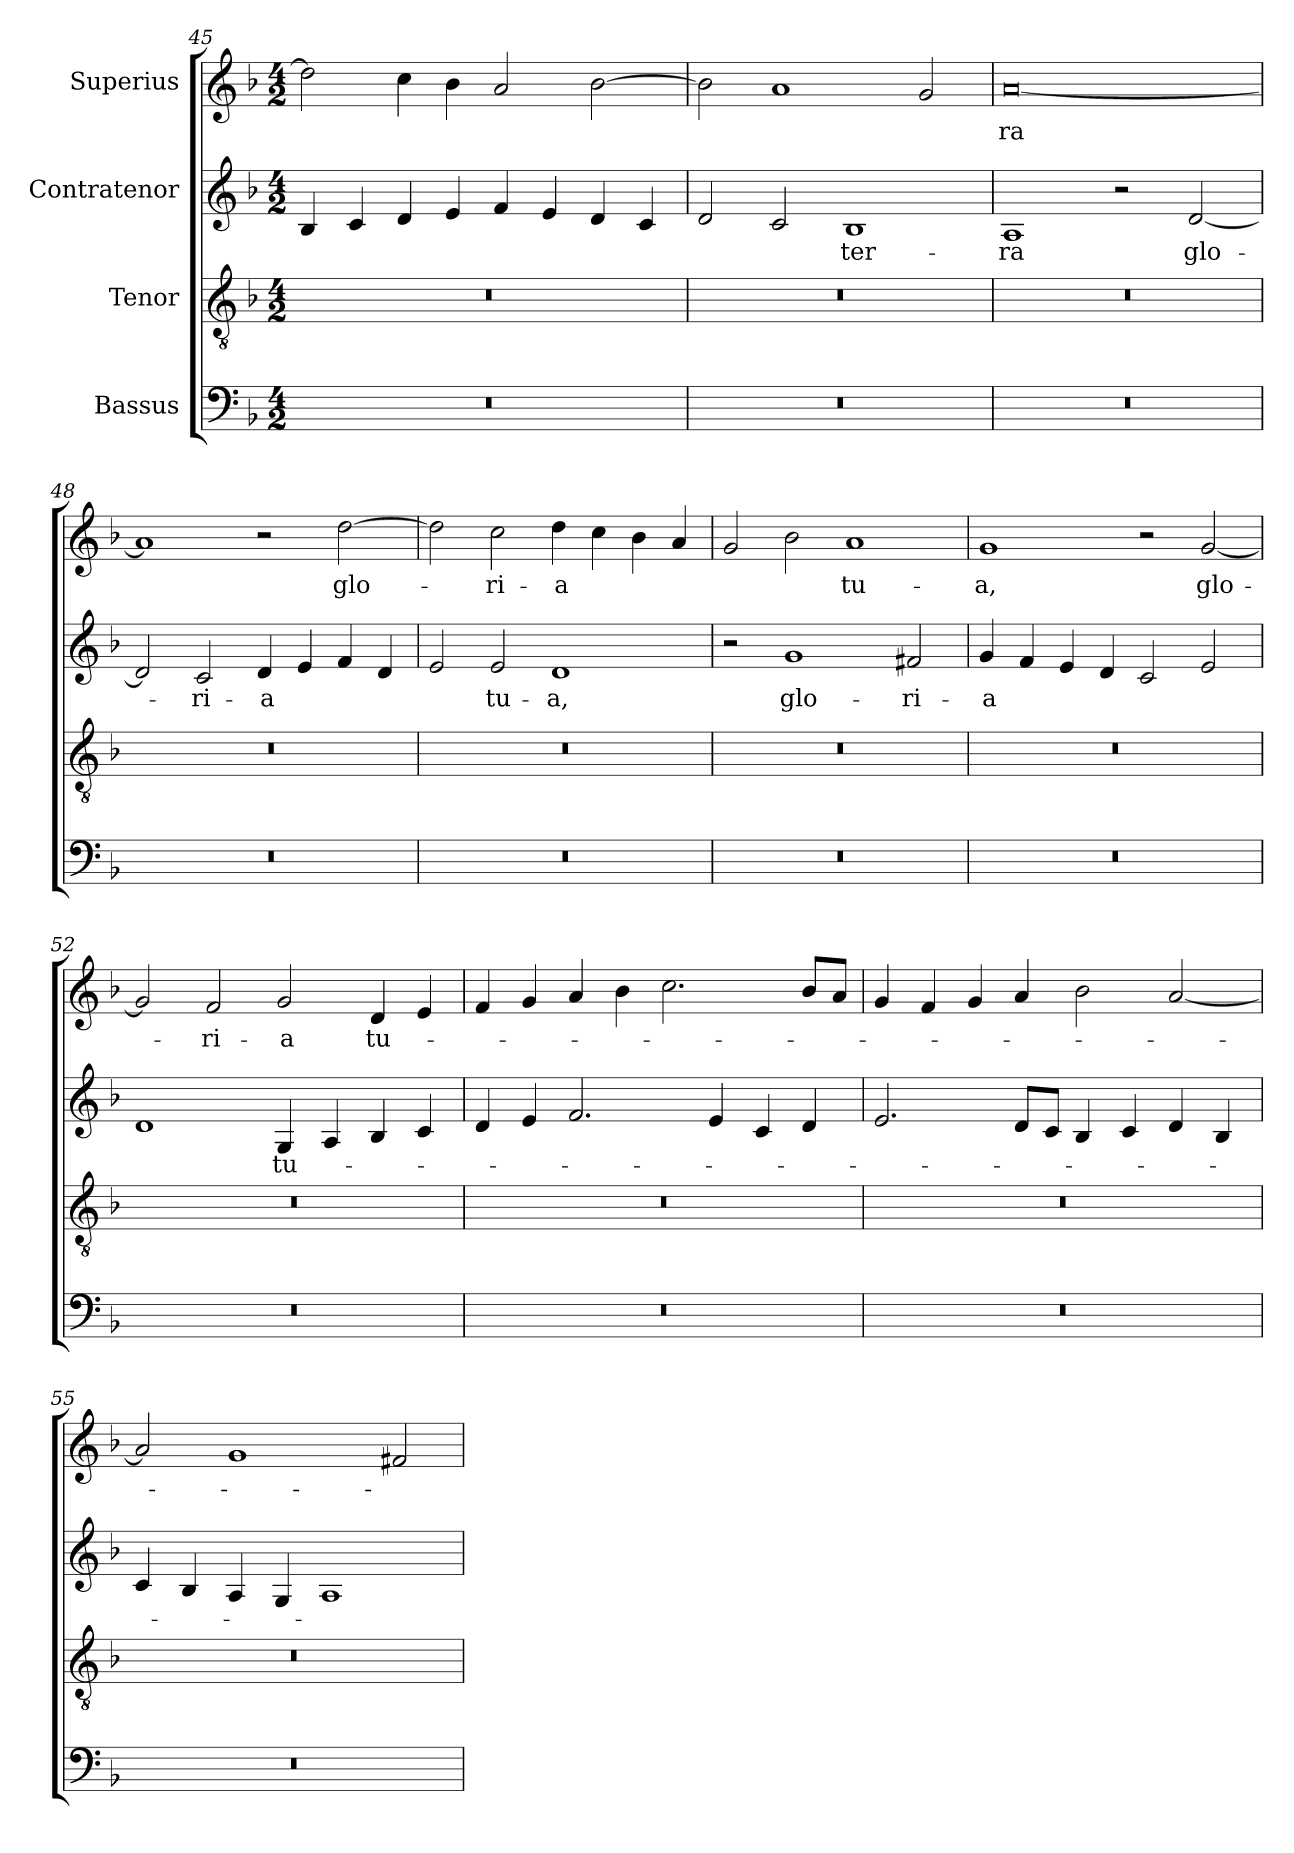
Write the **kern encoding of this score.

**kern	**kern	**kern	**text	**kern	**text
*part4	*part3	*part2	*part2	*part1	*part1
*staff4	*staff3	*staff2	*staff2	*staff1	*staff1
*I"Bassus	*I"Tenor	*I"Contratenor	*	*I"Superius	*
*clefF4	*clefGv2	*clefG2	*	*clefG2	*
*k[b-]	*k[b-]	*k[b-]	*	*k[b-]	*
*M4/2	*M4/2	*M4/2	*	*M4/2	*
=45	=45	=45	=45	=45	=45
0r	0r	4B-/	.	2dd\]	.
.	.	4c/	.	.	.
.	.	4d/	.	4cc\	.
.	.	4e/	.	4b-\	.
.	.	4f/	.	2a/	.
.	.	4e/	.	.	.
.	.	4d/	.	[2b-\	.
.	.	4c/	.	.	.
=46	=46	=46	=46	=46	=46
0r	0r	2d/	.	2b-\]	.
.	.	2c/	.	1a/	.
.	.	1B-/	ter-	.	.
.	.	.	.	2g/	.
=47	=47	=47	=47	=47	=47
0r	0r	1A/	-ra	[0a/	-ra
.	.	2r	.	.	.
.	.	[2d/	glo-	.	.
=48	=48	=48	=48	=48	=48
0r	0r	2d/]	.	1a/]	.
.	.	2c/	-ri-	.	.
.	.	4d/	-a	2r	.
.	.	4e/	.	.	.
.	.	4f/	.	[2dd\	glo-
.	.	4d/	.	.	.
=49	=49	=49	=49	=49	=49
0r	0r	2e/	.	2dd\]	.
.	.	2e/	tu-	2cc\	-ri-
.	.	1d/	-a,	4dd\	-a
.	.	.	.	4cc\	.
.	.	.	.	4b-\	.
.	.	.	.	4a/	.
=50	=50	=50	=50	=50	=50
0r	0r	2r	.	2g/	.
.	.	1g/	glo-	2b-\	.
.	.	.	.	1a/	tu-
.	.	2f#X/	-ri-	.	.
=51	=51	=51	=51	=51	=51
0r	0r	4g/	-a	1g/	-a,
.	.	4f/	.	.	.
.	.	4e/	.	.	.
.	.	4d/	.	.	.
.	.	2c/	.	2r	.
.	.	2e/	.	[2g/	glo-
=52	=52	=52	=52	=52	=52
0r	0r	1d/	.	2g/]	.
.	.	.	.	2f/	-ri-
.	.	4G/	tu-	2g/	-a
.	.	4A/	.	.	.
.	.	4B-/	.	4d/	tu-
.	.	4c/	.	4e/	.
=53	=53	=53	=53	=53	=53
0r	0r	4d/	.	4f/	.
.	.	4e/	.	4g/	.
.	.	2.f/	.	4a/	.
.	.	.	.	4b-\	.
.	.	.	.	2.cc\	.
.	.	4e/	.	.	.
.	.	4c/	.	.	.
.	.	4d/	.	8b-/L	.
.	.	.	.	8a/J	.
=54	=54	=54	=54	=54	=54
0r	0r	2.e/	.	4g/	.
.	.	.	.	4f/	.
.	.	.	.	4g/	.
.	.	8d/L	.	4a/	.
.	.	8c/J	.	.	.
.	.	4B-/	.	2b-\	.
.	.	4c/	.	.	.
.	.	4d/	.	[2a/	.
.	.	4B-/	.	.	.
=55	=55	=55	=55	=55	=55
0r	0r	4c/	.	2a/]	.
.	.	4B-/	.	.	.
.	.	4A/	.	1g/	.
.	.	4G/	.	.	.
.	.	1A/	.	.	.
.	.	.	.	2f#X/	.
=	=	=	=	=	=
*-	*-	*-	*-	*-	*-
